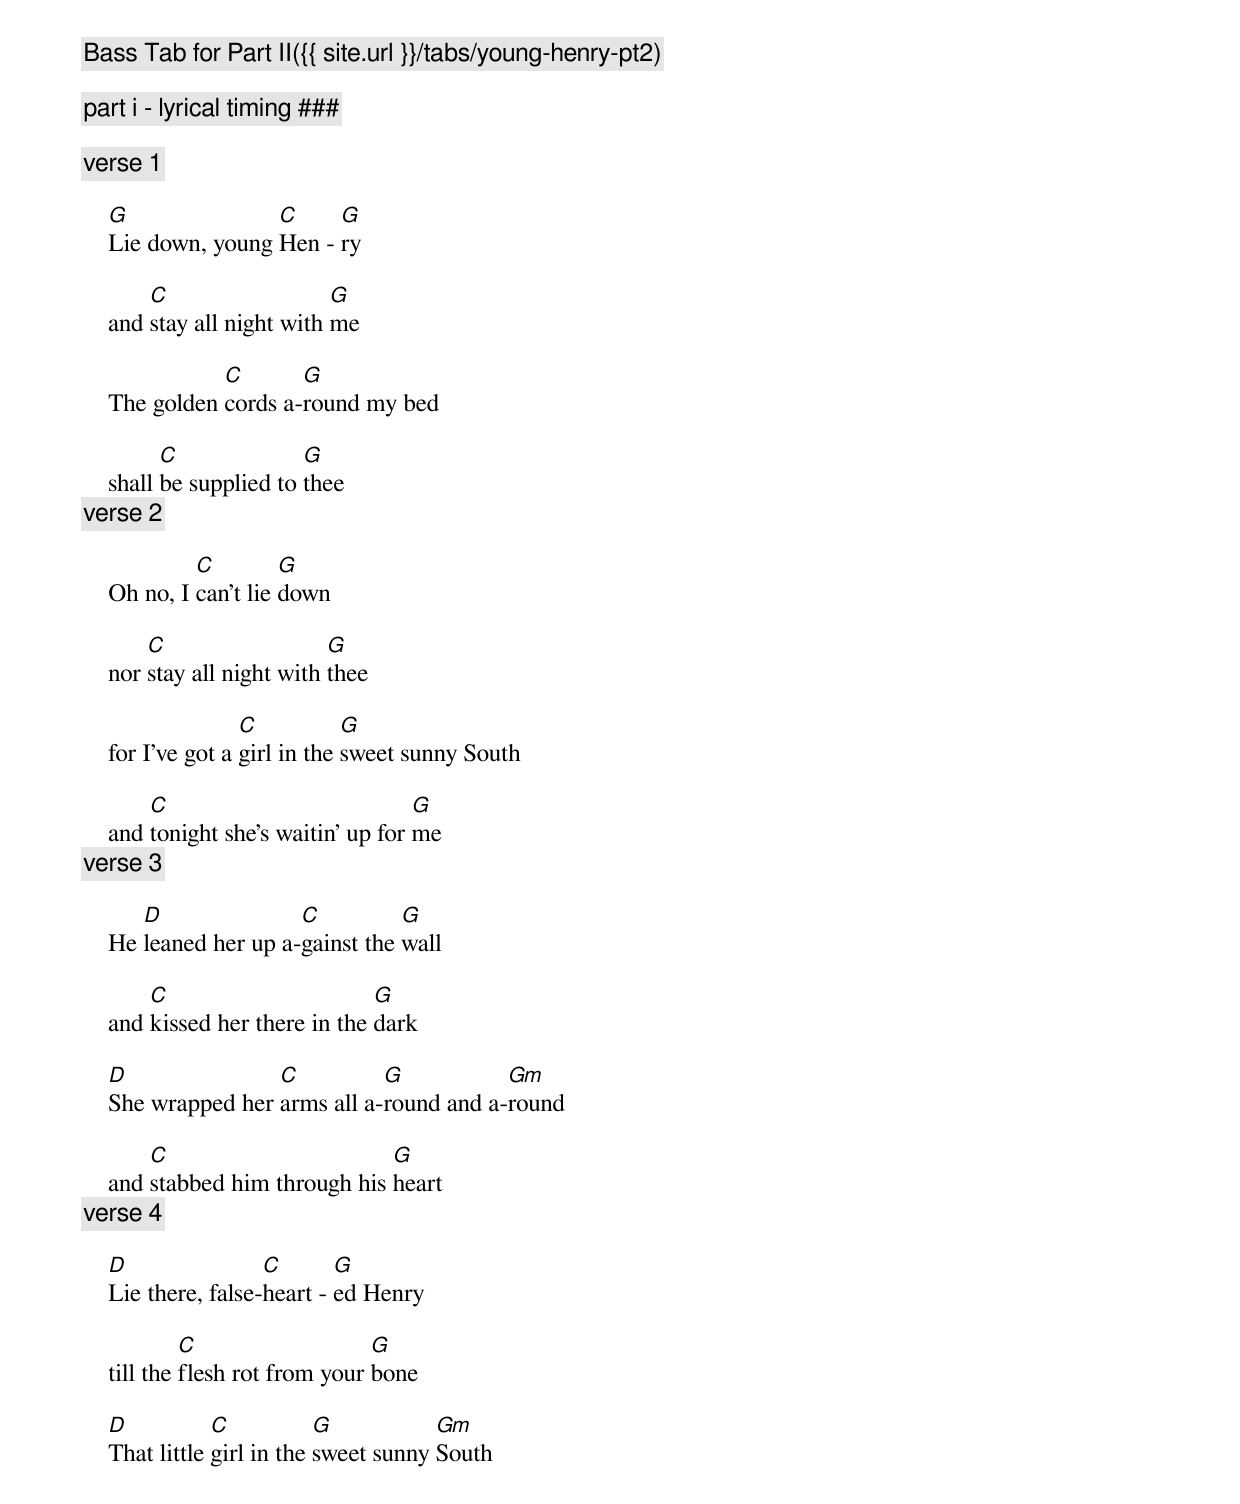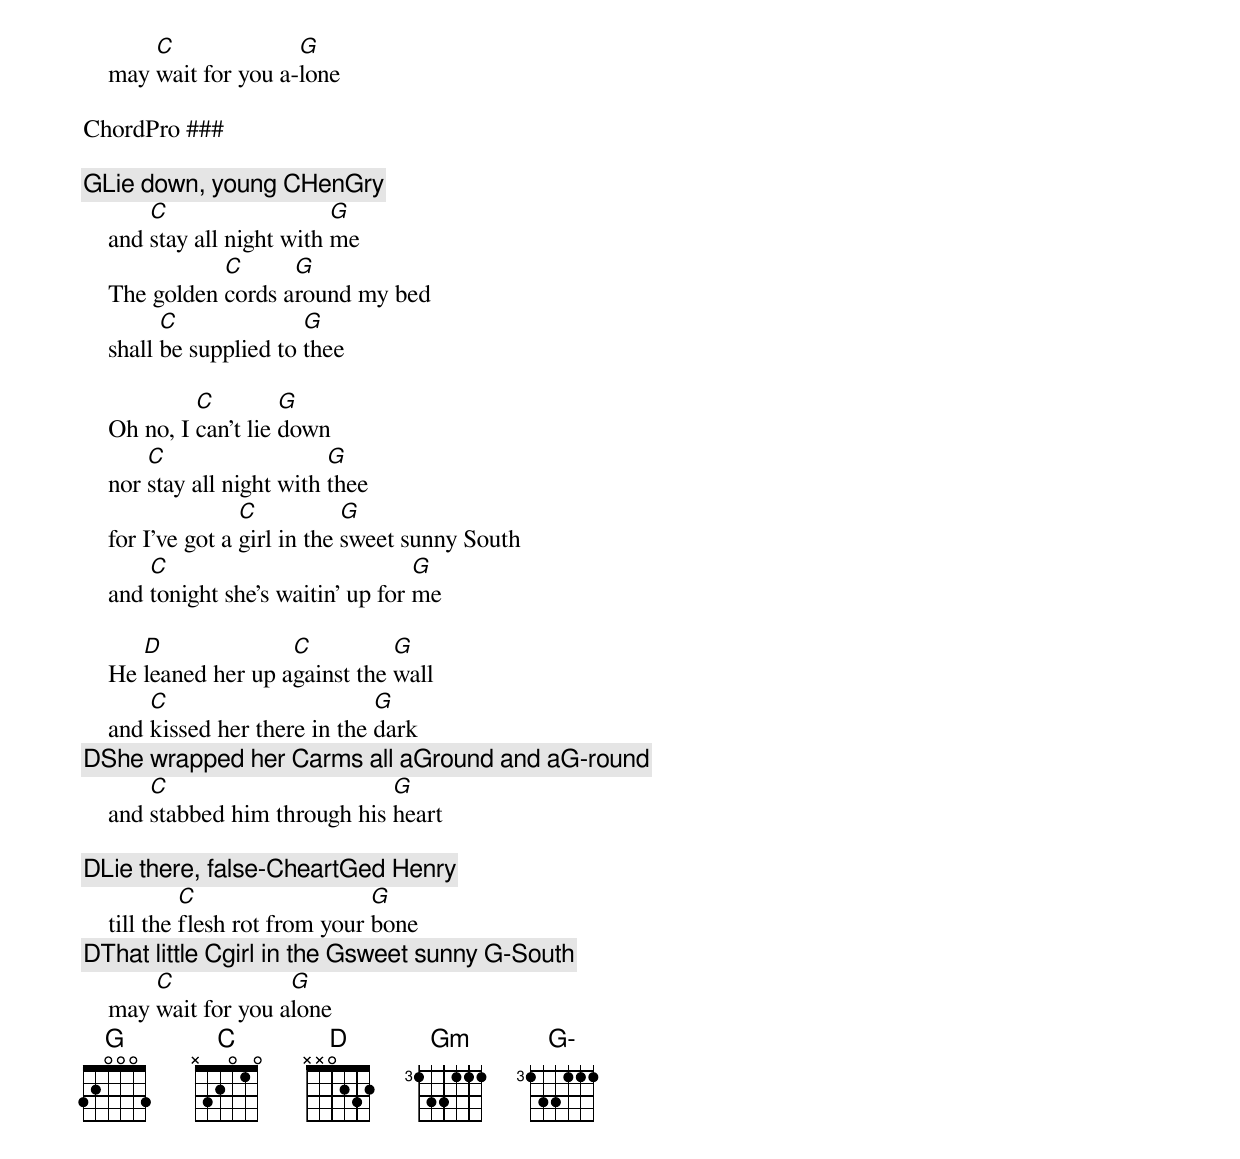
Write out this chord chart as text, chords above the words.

{% include chords.html slug="young-henry" %}

[Bass Tab for Part II]({{ site.url }}/tabs/young-henry-pt2)

part i - lyrical timing ###

    [verse 1]

    G               C     G
    Lie down, young Hen - ry

        C                   G
    and stay all night with me

               C       G
    The golden cords a-round my bed

          C              G
    shall be supplied to thee
    [verse 2]

             C         G
    Oh no, I can't lie down

        C                   G
    nor stay all night with thee

                   C           G
    for I've got a girl in the sweet sunny South

        C                            G
    and tonight she's waitin' up for me
    [verse 3]

       D               C          G
    He leaned her up a-gainst the wall

        C                       G
    and kissed her there in the dark

    D               C          G           Gm
    She wrapped her arms all a-round and a-round

        C                       G
    and stabbed him through his heart
    [verse 4]

    D                C       G
    Lie there, false-heart - ed Henry

             C                   G
    till the flesh rot from your bone

    D           C           G           Gm
    That little girl in the sweet sunny South

        C              G
    may wait for you a-lone

ChordPro ###

    [G]Lie down, young [C]Hen[G]ry
    and [C]stay all night with [G]me
    The golden [C]cords a[G]round my bed
    shall [C]be supplied to [G]thee

    Oh no, I [C]can't lie [G]down
    nor [C]stay all night with [G]thee
    for I've got a [C]girl in the [G]sweet sunny South
    and [C]tonight she's waitin' up for [G]me

    He [D]leaned her up a[C]gainst the [G]wall
    and [C]kissed her there in the [G]dark
    [D]She wrapped her [C]arms all a[G]round and a[G-]round
    and [C]stabbed him through his [G]heart

    [D]Lie there, false-[C]heart[G]ed Henry
    till the [C]flesh rot from your [G]bone
    [D]That little [C]girl in the [G]sweet sunny [G-]South
    may [C]wait for you a[G]lone
